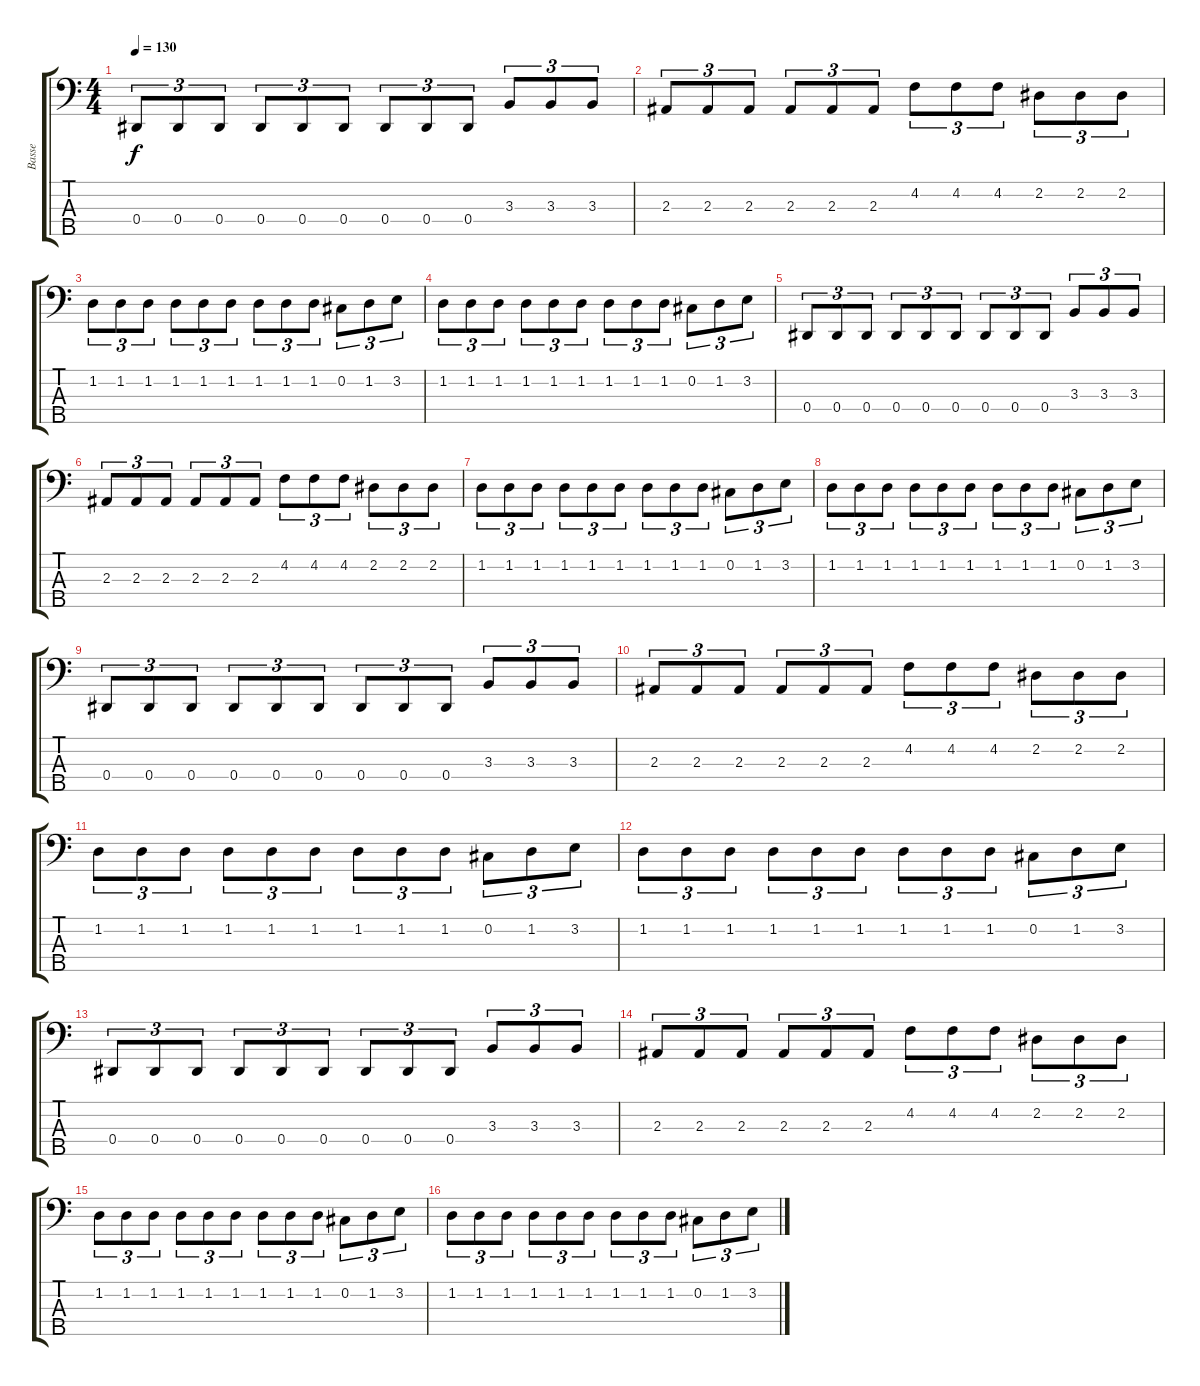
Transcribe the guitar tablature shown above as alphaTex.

\track ("Basse" "Basse") {instrument electricbassfinger}
\staff {score tabs}
\tuning (Gb2 Db2 Ab1 Eb1 Bb0) {hide}
\ts (4 4)
\tempo 130
\clef f4
\ks c
0.4.8{tu (3 2) dy f} 0.4.8{tu (3 2)} 0.4.8{tu (3 2)} 0.4.8{tu (3 2)} 0.4.8{tu (3 2)} 0.4.8{tu (3 2)} 0.4.8{tu (3 2)} 0.4.8{tu (3 2)} 0.4.8{tu (3 2)} 3.3.8{tu (3 2)} 3.3.8{tu (3 2)} 3.3.8{tu (3 2)} |
2.3.8{tu (3 2)} 2.3.8{tu (3 2)} 2.3.8{tu (3 2)} 2.3.8{tu (3 2)} 2.3.8{tu (3 2)} 2.3.8{tu (3 2)} 4.2.8{tu (3 2)} 4.2.8{tu (3 2)} 4.2.8{tu (3 2)} 2.2.8{tu (3 2)} 2.2.8{tu (3 2)} 2.2.8{tu (3 2)} |
1.2.8{tu (3 2)} 1.2.8{tu (3 2)} 1.2.8{tu (3 2)} 1.2.8{tu (3 2)} 1.2.8{tu (3 2)} 1.2.8{tu (3 2)} 1.2.8{tu (3 2)} 1.2.8{tu (3 2)} 1.2.8{tu (3 2)} 0.2.8{tu (3 2)} 1.2.8{tu (3 2)} 3.2.8{tu (3 2)} |
1.2.8{tu (3 2)} 1.2.8{tu (3 2)} 1.2.8{tu (3 2)} 1.2.8{tu (3 2)} 1.2.8{tu (3 2)} 1.2.8{tu (3 2)} 1.2.8{tu (3 2)} 1.2.8{tu (3 2)} 1.2.8{tu (3 2)} 0.2.8{tu (3 2)} 1.2.8{tu (3 2)} 3.2.8{tu (3 2)} |
0.4.8{tu (3 2)} 0.4.8{tu (3 2)} 0.4.8{tu (3 2)} 0.4.8{tu (3 2)} 0.4.8{tu (3 2)} 0.4.8{tu (3 2)} 0.4.8{tu (3 2)} 0.4.8{tu (3 2)} 0.4.8{tu (3 2)} 3.3.8{tu (3 2)} 3.3.8{tu (3 2)} 3.3.8{tu (3 2)} |
2.3.8{tu (3 2) volume 15} 2.3.8{tu (3 2)} 2.3.8{tu (3 2)} 2.3.8{tu (3 2)} 2.3.8{tu (3 2)} 2.3.8{tu (3 2)} 4.2.8{tu (3 2)} 4.2.8{tu (3 2)} 4.2.8{tu (3 2)} 2.2.8{tu (3 2)} 2.2.8{tu (3 2)} 2.2.8{tu (3 2)} |
1.2.8{tu (3 2) volume 14} 1.2.8{tu (3 2)} 1.2.8{tu (3 2)} 1.2.8{tu (3 2)} 1.2.8{tu (3 2)} 1.2.8{tu (3 2)} 1.2.8{tu (3 2)} 1.2.8{tu (3 2)} 1.2.8{tu (3 2)} 0.2.8{tu (3 2)} 1.2.8{tu (3 2)} 3.2.8{tu (3 2)} |
1.2.8{tu (3 2) volume 12} 1.2.8{tu (3 2)} 1.2.8{tu (3 2)} 1.2.8{tu (3 2)} 1.2.8{tu (3 2)} 1.2.8{tu (3 2)} 1.2.8{tu (3 2)} 1.2.8{tu (3 2)} 1.2.8{tu (3 2)} 0.2.8{tu (3 2)} 1.2.8{tu (3 2)} 3.2.8{tu (3 2)} |
0.4.8{tu (3 2) volume 10} 0.4.8{tu (3 2)} 0.4.8{tu (3 2)} 0.4.8{tu (3 2)} 0.4.8{tu (3 2)} 0.4.8{tu (3 2)} 0.4.8{tu (3 2)} 0.4.8{tu (3 2)} 0.4.8{tu (3 2)} 3.3.8{tu (3 2)} 3.3.8{tu (3 2)} 3.3.8{tu (3 2)} |
2.3.8{tu (3 2) volume 8} 2.3.8{tu (3 2)} 2.3.8{tu (3 2)} 2.3.8{tu (3 2)} 2.3.8{tu (3 2)} 2.3.8{tu (3 2)} 4.2.8{tu (3 2)} 4.2.8{tu (3 2)} 4.2.8{tu (3 2)} 2.2.8{tu (3 2)} 2.2.8{tu (3 2)} 2.2.8{tu (3 2)} |
1.2.8{tu (3 2) volume 6} 1.2.8{tu (3 2)} 1.2.8{tu (3 2)} 1.2.8{tu (3 2)} 1.2.8{tu (3 2)} 1.2.8{tu (3 2)} 1.2.8{tu (3 2)} 1.2.8{tu (3 2)} 1.2.8{tu (3 2)} 0.2.8{tu (3 2)} 1.2.8{tu (3 2)} 3.2.8{tu (3 2)} |
1.2.8{tu (3 2) volume 4} 1.2.8{tu (3 2)} 1.2.8{tu (3 2)} 1.2.8{tu (3 2)} 1.2.8{tu (3 2)} 1.2.8{tu (3 2)} 1.2.8{tu (3 2)} 1.2.8{tu (3 2)} 1.2.8{tu (3 2)} 0.2.8{tu (3 2)} 1.2.8{tu (3 2)} 3.2.8{tu (3 2)} |
0.4.8{tu (3 2) volume 0} 0.4.8{tu (3 2)} 0.4.8{tu (3 2)} 0.4.8{tu (3 2)} 0.4.8{tu (3 2)} 0.4.8{tu (3 2)} 0.4.8{tu (3 2)} 0.4.8{tu (3 2)} 0.4.8{tu (3 2)} 3.3.8{tu (3 2)} 3.3.8{tu (3 2)} 3.3.8{tu (3 2)} |
2.3.8{tu (3 2)} 2.3.8{tu (3 2)} 2.3.8{tu (3 2)} 2.3.8{tu (3 2)} 2.3.8{tu (3 2)} 2.3.8{tu (3 2)} 4.2.8{tu (3 2)} 4.2.8{tu (3 2)} 4.2.8{tu (3 2)} 2.2.8{tu (3 2)} 2.2.8{tu (3 2)} 2.2.8{tu (3 2)} |
1.2.8{tu (3 2)} 1.2.8{tu (3 2)} 1.2.8{tu (3 2)} 1.2.8{tu (3 2)} 1.2.8{tu (3 2)} 1.2.8{tu (3 2)} 1.2.8{tu (3 2)} 1.2.8{tu (3 2)} 1.2.8{tu (3 2)} 0.2.8{tu (3 2)} 1.2.8{tu (3 2)} 3.2.8{tu (3 2)} |
1.2.8{tu (3 2)} 1.2.8{tu (3 2)} 1.2.8{tu (3 2)} 1.2.8{tu (3 2)} 1.2.8{tu (3 2)} 1.2.8{tu (3 2)} 1.2.8{tu (3 2)} 1.2.8{tu (3 2)} 1.2.8{tu (3 2)} 0.2.8{tu (3 2)} 1.2.8{tu (3 2)} 3.2.8{tu (3 2)}
